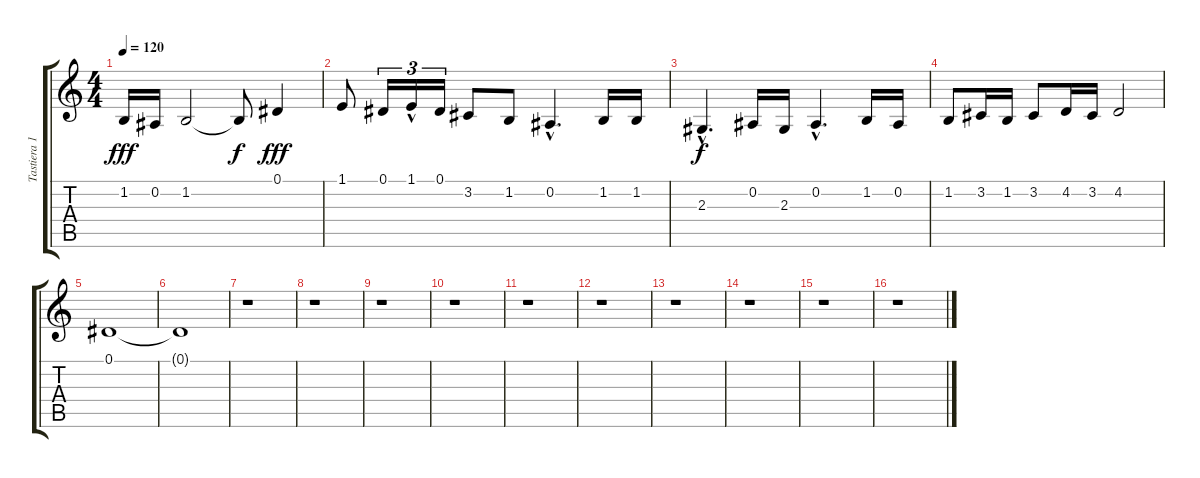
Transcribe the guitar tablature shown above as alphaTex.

\track ("Tastiera 1" "Tastiera 1") {instrument churchorgan}
\staff {score tabs}
\tuning (Eb4 Bb3 Gb3 Db3 Ab2 Eb2) {hide}
\ts (4 4)
\tempo 120
\clef g2
\ks c
1.2.16{dy fff} 0.2.16 1.2.2 1.2{t}.8{dy f} 0.1.4{dy fff} |
1.1.8 0.1.16{tu (3 2)} 1.1{hac}.16{tu (3 2)} 0.1.16{tu (3 2)} 3.2.8 1.2.8 0.2{hac}.4{d} 1.2.16 1.2.16 |
2.3{hac}.4{d dy f} 0.2.16 2.3.16 0.2{hac}.4{d} 1.2.16 0.2.16 |
1.2.8 3.2.16 1.2.16 3.2.8 4.2.16 3.2.16 4.2.2 |
0.1.1 |
0.1{t}.1 |
r.1 |
r.1 |
r.1 |
r.1 |
r.1 |
r.1 |
r.1 |
r.1 |
r.1 |
r.1
